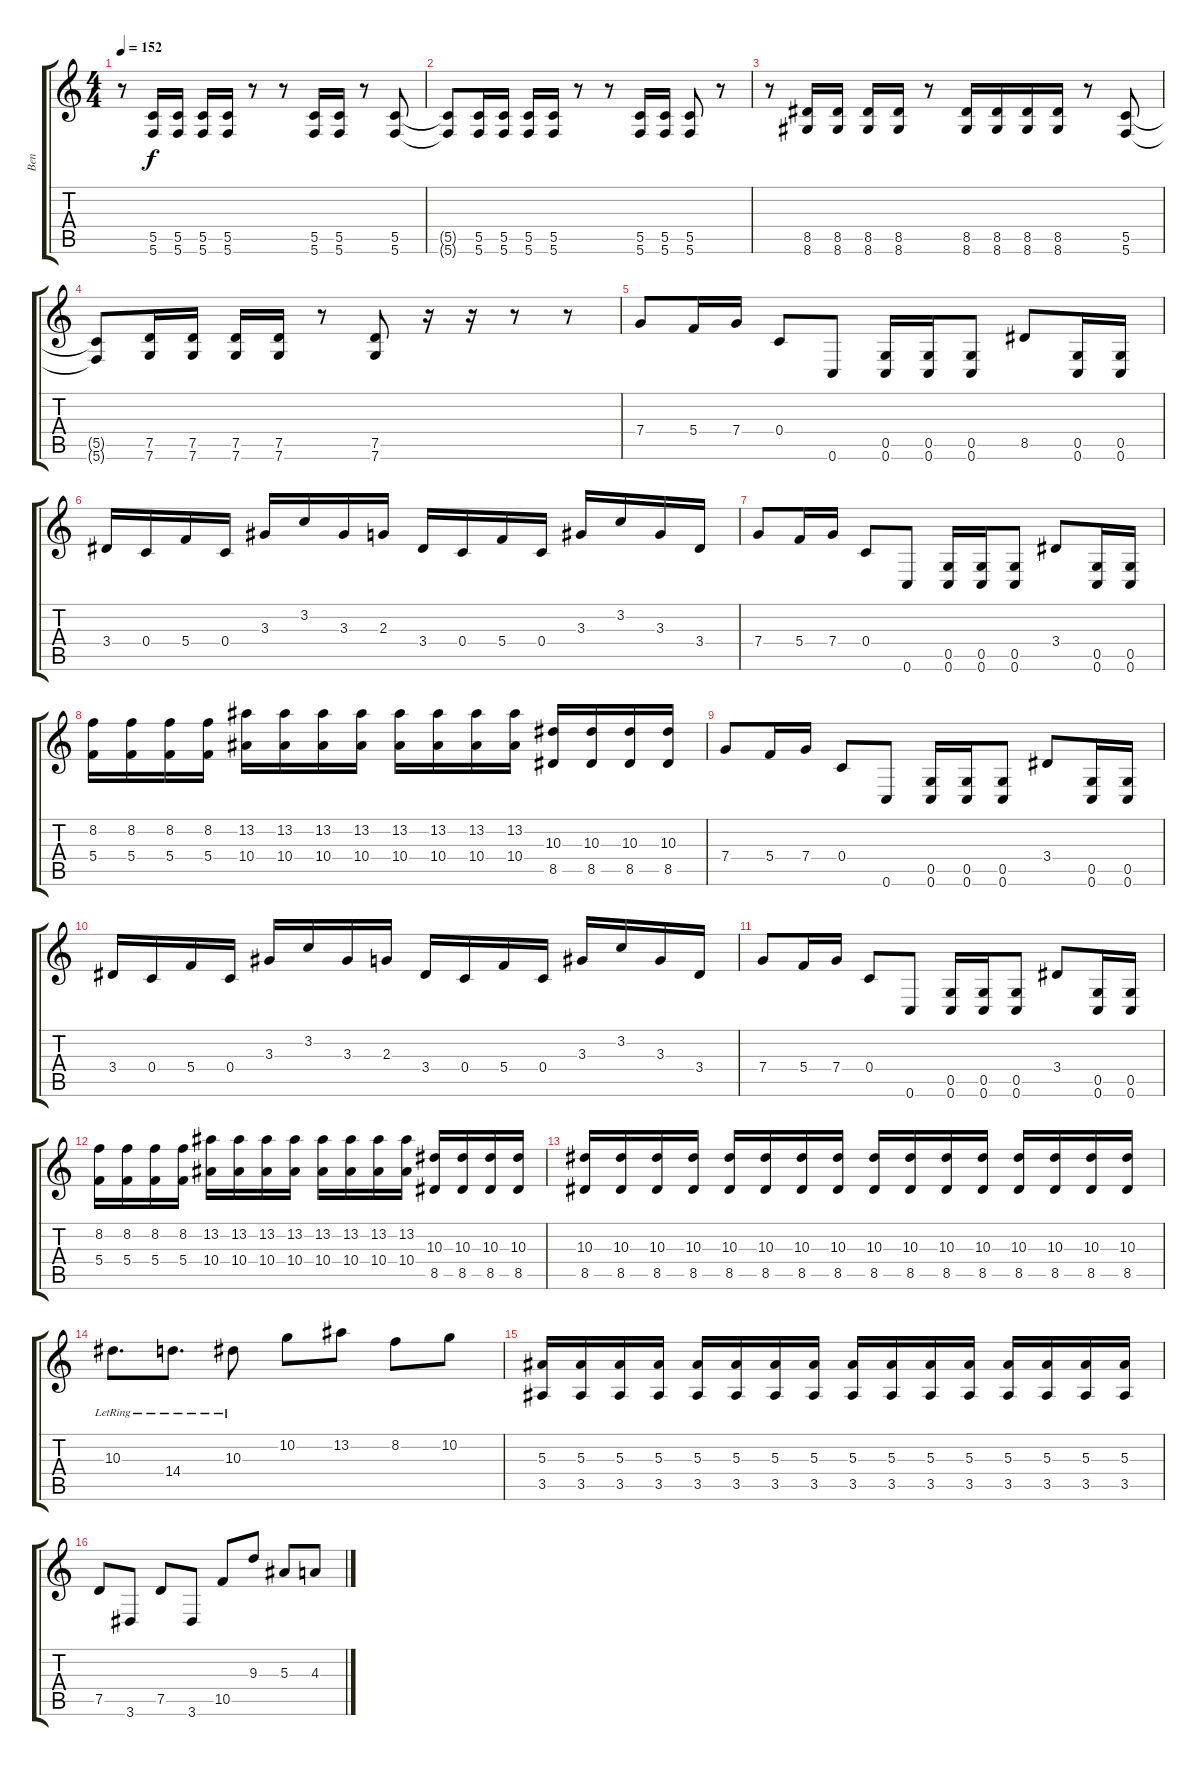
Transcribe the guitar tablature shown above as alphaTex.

\track ("Ben" "Ben") {instrument distortionguitar}
\staff {score tabs}
\tuning (D4 A3 F3 C3 G2 C2) {hide}
\ts (4 4)
\tempo 152
\clef g2
\ks c
r.8{dy f} (5.5 5.6).16 (5.5 5.6).16 (5.5 5.6).16 (5.5 5.6).16 r.8 r.8 (5.5 5.6).16 (5.5 5.6).16 r.8 (5.5 5.6).8 |
(5.5{t} 5.6{t}).8 (5.5 5.6).16 (5.5 5.6).16 (5.5 5.6).16 (5.5 5.6).16 r.8 r.8 (5.5 5.6).16 (5.5 5.6).16 (5.5 5.6).8 r.8 |
r.8 (8.5 8.6).16 (8.5 8.6).16 (8.5 8.6).16 (8.5 8.6).16 r.8 (8.5 8.6).16 (8.5 8.6).16 (8.5 8.6).16 (8.5 8.6).16 r.8 (5.5 5.6).8 |
(5.5{t} 5.6{t}).8 (7.5 7.6).16 (7.5 7.6).16 (7.5 7.6).16 (7.5 7.6).16 r.8 (7.5 7.6).8 r.16 r.16 r.8 r.8 |
7.4.8 5.4.16 7.4.16 0.4.8 0.6.8 (0.5 0.6).16 (0.5 0.6).16 (0.5 0.6).8 8.5.8 (0.5 0.6).16 (0.5 0.6).16 |
3.4.16 0.4.16 5.4.16 0.4.16 3.3.16 3.2.16 3.3.16 2.3.16 3.4.16 0.4.16 5.4.16 0.4.16 3.3.16 3.2.16 3.3.16 3.4.16 |
7.4.8 5.4.16 7.4.16 0.4.8 0.6.8 (0.5 0.6).16 (0.5 0.6).16 (0.5 0.6).8 3.4.8 (0.5 0.6).16 (0.5 0.6).16 |
(8.2 5.4).16 (8.2 5.4).16 (8.2 5.4).16 (8.2 5.4).16 (13.2 10.4).16 (13.2 10.4).16 (13.2 10.4).16 (13.2 10.4).16 (13.2 10.4).16 (13.2 10.4).16 (13.2 10.4).16 (13.2 10.4).16 (10.3 8.5).16 (10.3 8.5).16 (10.3 8.5).16 (10.3 8.5).16 |
7.4.8 5.4.16 7.4.16 0.4.8 0.6.8 (0.5 0.6).16 (0.5 0.6).16 (0.5 0.6).8 3.4.8 (0.5 0.6).16 (0.5 0.6).16 |
3.4.16 0.4.16 5.4.16 0.4.16 3.3.16 3.2.16 3.3.16 2.3.16 3.4.16 0.4.16 5.4.16 0.4.16 3.3.16 3.2.16 3.3.16 3.4.16 |
7.4.8 5.4.16 7.4.16 0.4.8 0.6.8 (0.5 0.6).16 (0.5 0.6).16 (0.5 0.6).8 3.4.8 (0.5 0.6).16 (0.5 0.6).16 |
(8.2 5.4).16 (8.2 5.4).16 (8.2 5.4).16 (8.2 5.4).16 (13.2 10.4).16 (13.2 10.4).16 (13.2 10.4).16 (13.2 10.4).16 (13.2 10.4).16 (13.2 10.4).16 (13.2 10.4).16 (13.2 10.4).16 (10.3 8.5).16 (10.3 8.5).16 (10.3 8.5).16 (10.3 8.5).16 |
(10.3 8.5).16 (10.3 8.5).16 (10.3 8.5).16 (10.3 8.5).16 (10.3 8.5).16 (10.3 8.5).16 (10.3 8.5).16 (10.3 8.5).16 (10.3 8.5).16 (10.3 8.5).16 (10.3 8.5).16 (10.3 8.5).16 (10.3 8.5).16 (10.3 8.5).16 (10.3 8.5).16 (10.3 8.5).16 |
10.3{lr}.8{d} 14.4{lr}.8{d} 10.3{lr}.8 10.2.8 13.2.8 8.2.8 10.2.8 |
(5.3 3.5).16 (5.3 3.5).16 (5.3 3.5).16 (5.3 3.5).16 (5.3 3.5).16 (5.3 3.5).16 (5.3 3.5).16 (5.3 3.5).16 (5.3 3.5).16 (5.3 3.5).16 (5.3 3.5).16 (5.3 3.5).16 (5.3 3.5).16 (5.3 3.5).16 (5.3 3.5).16 (5.3 3.5).16 |
7.5.8 3.6.8 7.5.8 3.6.8 10.5.8 9.3.8 5.3.8 4.3.8
